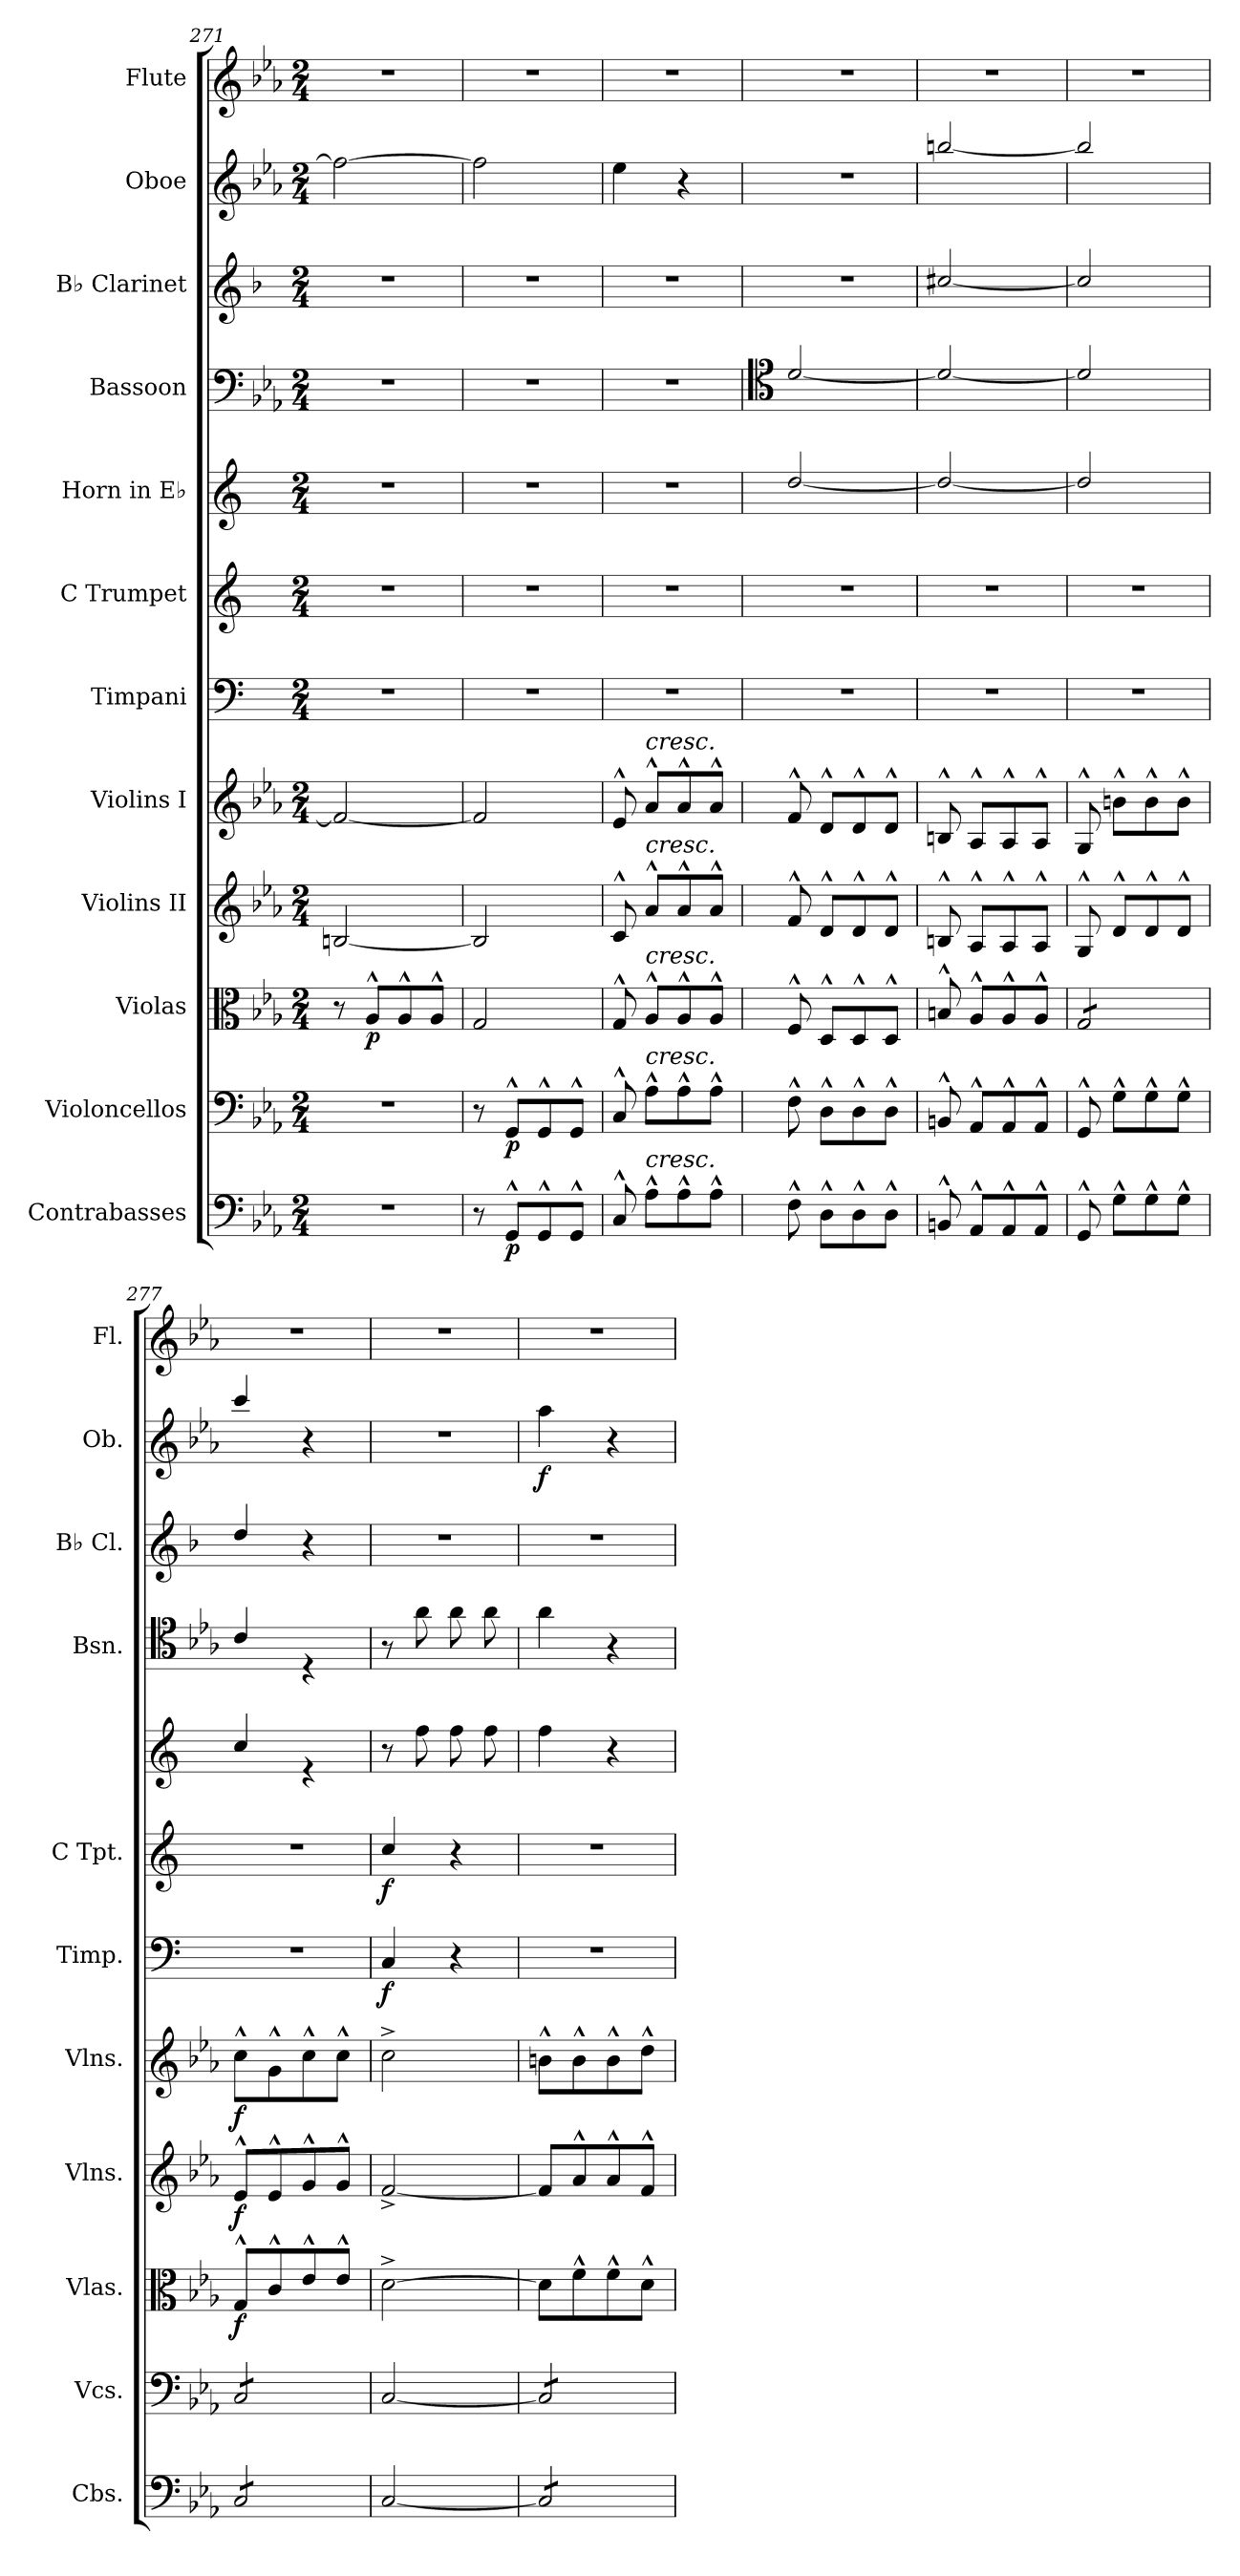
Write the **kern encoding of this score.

**kern	**dynam	**kern	**dynam	**kern	**dynam	**kern	**dynam	**kern	**dynam	**kern	**dynam	**kern	**dynam	**kern	**kern	**kern	**kern	**dynam	**kern
*part12	*part12	*part11	*part11	*part10	*part10	*part9	*part9	*part8	*part8	*part7	*part7	*part6	*part6	*part5	*part4	*part3	*part2	*part2	*part1
*staff12	*staff12	*staff11	*staff11	*staff10	*staff10	*staff9	*staff9	*staff8	*staff8	*staff7	*staff7	*staff6	*staff6	*staff5	*staff4	*staff3	*staff2	*staff2	*staff1
*I"Contrabasses	*	*I"Violoncellos	*	*I"Violas	*	*I"Violins II	*	*I"Violins I	*	*I"Timpani	*	*I"C Trumpet	*	*I"Horn in E♭	*I"Bassoon	*I"B♭ Clarinet	*I"Oboe	*	*I"Flute
*I'Cbs.	*	*I'Vcs.	*	*I'Vlas.	*	*I'Vlns.	*	*I'Vlns.	*	*I'Timp.	*	*I'C Tpt.	*	*	*I'Bsn.	*I'B♭ Cl.	*I'Ob.	*	*I'Fl.
*clefF4	*	*clefF4	*	*clefC3	*	*clefG2	*	*clefG2	*	*clefF4	*	*clefG2	*	*clefG2	*clefF4	*clefG2	*clefG2	*	*clefG2
*ITrd7c12	*	*	*	*	*	*	*	*	*	*	*	*	*	*ITrd4c7	*	*ITrd1c2	*	*	*
*k[b-e-a-]	*	*k[b-e-a-]	*	*k[b-e-a-]	*	*k[b-e-a-]	*	*k[b-e-a-]	*	*k[]	*	*k[]	*	*k[b-]	*k[b-e-a-]	*k[b-e-a-]	*k[b-e-a-]	*	*k[b-e-a-]
*M2/4	*	*M2/4	*	*M2/4	*	*M2/4	*	*M2/4	*	*M2/4	*	*M2/4	*	*M2/4	*M2/4	*M2/4	*M2/4	*	*M2/4
=271	=271	=271	=271	=271	=271	=271	=271	=271	=271	=271	=271	=271	=271	=271	=271	=271	=271	=271	=271
2r	.	2r	.	8r	.	[2Bn/	.	2f/_	.	2r	.	2r	.	2r	2r	2r	2ff\_	.	2r
!	!	!	!	!	!LO:DY:b	!	!	!	!	!	!	!	!	!	!	!	!	!	!
.	.	.	.	8A-^^/L	p	.	.	.	.	.	.	.	.	.	.	.	.	.	.
.	.	.	.	8A-^^/	.	.	.	.	.	.	.	.	.	.	.	.	.	.	.
.	.	.	.	8A-^^/J	.	.	.	.	.	.	.	.	.	.	.	.	.	.	.
=272	=272	=272	=272	=272	=272	=272	=272	=272	=272	=272	=272	=272	=272	=272	=272	=272	=272	=272	=272
8r	.	8r	.	2G/	.	2B/]	.	2f/]	.	2r	.	2r	.	2r	2r	2r	2ff\]	.	2r
!	!LO:DY:b	!	!LO:DY:b	!	!	!	!	!	!	!	!	!	!	!	!	!	!	!	!
8GGG^^/L	p	8GG^^/L	p	.	.	.	.	.	.	.	.	.	.	.	.	.	.	.	.
8GGG^^/	.	8GG^^/	.	.	.	.	.	.	.	.	.	.	.	.	.	.	.	.	.
8GGG^^/J	.	8GG^^/J	.	.	.	.	.	.	.	.	.	.	.	.	.	.	.	.	.
=273	=273	=273	=273	=273	=273	=273	=273	=273	=273	=273	=273	=273	=273	=273	=273	=273	=273	=273	=273
8CC^^/	.	8C^^/	.	8G^^/	.	8c^^/	.	8e-^^/	.	2r	.	2r	.	2r	2r	2r	4ee-\	.	2r
!	!	!	!	!	!	!	!	!LO:TX:a:i:t=cresc.	!	!	!	!	!	!	!	!	!	!	!
!	!	!	!	!	!	!LO:TX:a:i:t=cresc.	!	!	!	!	!	!	!	!	!	!	!	!	!
!	!	!	!	!LO:TX:a:i:t=cresc.	!	!	!	!	!	!	!	!	!	!	!	!	!	!	!
!	!	!LO:TX:a:i:t=cresc.	!	!	!	!	!	!	!	!	!	!	!	!	!	!	!	!	!
!LO:TX:a:i:t=cresc.	!	!	!	!	!	!	!	!	!	!	!	!	!	!	!	!	!	!	!
8AA-^^\L	.	8A-^^\L	.	8A-^^/L	.	8a-^^/L	.	8a-^^/L	.	.	.	.	.	.	.	.	.	.	.
8AA-^^\	.	8A-^^\	.	8A-^^/	.	8a-^^/	.	8a-^^/	.	.	.	.	.	.	.	.	4r	.	.
8AA-^^\J	.	8A-^^\J	.	8A-^^/J	.	8a-^^/J	.	8a-^^/J	.	.	.	.	.	.	.	.	.	.	.
=274	=274	=274	=274	=274	=274	=274	=274	=274	=274	=274	=274	=274	=274	=274	=274	=274	=274	=274	=274
*	*	*	*	*	*	*	*	*	*	*	*	*	*	*	*clefC4	*	*	*	*
8FF^^\	.	8F^^\	.	8F^^/	.	8f^^/	.	8f^^/	.	2r	.	2r	.	[2g/	[2d/	2r	2r	.	2r
8DD^^\L	.	8D^^\L	.	8D^^/L	.	8d^^/L	.	8d^^/L	.	.	.	.	.	.	.	.	.	.	.
8DD^^\	.	8D^^\	.	8D^^/	.	8d^^/	.	8d^^/	.	.	.	.	.	.	.	.	.	.	.
8DD^^\J	.	8D^^\J	.	8D^^/J	.	8d^^/J	.	8d^^/J	.	.	.	.	.	.	.	.	.	.	.
=275	=275	=275	=275	=275	=275	=275	=275	=275	=275	=275	=275	=275	=275	=275	=275	=275	=275	=275	=275
8BBBn^^/	.	8BBn^^/	.	8Bn^^/	.	8Bn^^/	.	8Bn^^/	.	2r	.	2r	.	2g/_	2d/_	[2bn/	[2bbn/	.	2r
8AAA-^^/L	.	8AA-^^/L	.	8A-^^/L	.	8A-^^/L	.	8A-^^/L	.	.	.	.	.	.	.	.	.	.	.
8AAA-^^/	.	8AA-^^/	.	8A-^^/	.	8A-^^/	.	8A-^^/	.	.	.	.	.	.	.	.	.	.	.
8AAA-^^/J	.	8AA-^^/J	.	8A-^^/J	.	8A-^^/J	.	8A-^^/J	.	.	.	.	.	.	.	.	.	.	.
=276	=276	=276	=276	=276	=276	=276	=276	=276	=276	=276	=276	=276	=276	=276	=276	=276	=276	=276	=276
*	*	*	*	*tremolo	*	*	*	*	*	*	*	*	*	*	*	*	*	*	*
8GGG^^/	.	8GG^^/	.	8G/L	.	8G^^/	.	8G^^/	.	2r	.	2r	.	2g/]	2d/]	2b/]	2bb/]	.	2r
8GG^^\L	.	8G^^\L	.	8G/	.	8d^^/L	.	8bn^^\L	.	.	.	.	.	.	.	.	.	.	.
8GG^^\	.	8G^^\	.	8G/	.	8d^^/	.	8b^^\	.	.	.	.	.	.	.	.	.	.	.
8GG^^\J	.	8G^^\J	.	8G/J	.	8d^^/J	.	8b^^\J	.	.	.	.	.	.	.	.	.	.	.
*	*	*	*	*Xtremolo	*	*	*	*	*	*	*	*	*	*	*	*	*	*	*
=277	=277	=277	=277	=277	=277	=277	=277	=277	=277	=277	=277	=277	=277	=277	=277	=277	=277	=277	=277
!	!	!	!	!	!LO:DY:b	!	!LO:DY:b	!	!LO:DY:b	!	!	!	!	!	!	!	!	!	!
*tremolo	*	*	*	*	*	*	*	*	*	*	*	*	*	*	*	*	*	*	*
*	*	*tremolo	*	*	*	*	*	*	*	*	*	*	*	*	*	*	*	*	*
8CC/L	.	8C/L	.	8G^^/L	f	8e-^^/L	f	8cc^^\L	f	2r	.	2r	.	4f/	4c/	4cc/	4ccc/	.	2r
8CC/	.	8C/	.	8c^^/	.	8e-^^/	.	8g^^\	.	.	.	.	.	.	.	.	.	.	.
8CC/	.	8C/	.	8e-^^/	.	8g^^/	.	8cc^^\	.	.	.	.	.	4re	4rD	4r	4r	.	.
8CC/J	.	8C/J	.	8e-^^/J	.	8g^^/J	.	8cc^^\J	.	.	.	.	.	.	.	.	.	.	.
*	*	*Xtremolo	*	*	*	*	*	*	*	*	*	*	*	*	*	*	*	*	*
*Xtremolo	*	*	*	*	*	*	*	*	*	*	*	*	*	*	*	*	*	*	*
=278	=278	=278	=278	=278	=278	=278	=278	=278	=278	=278	=278	=278	=278	=278	=278	=278	=278	=278	=278
!	!	!	!	!	!	!	!	!	!	!	!LO:DY:b	!	!LO:DY:b	!	!	!	!	!	!
[2CC/	.	[2C/	.	[2d^\	.	[2f^/	.	2cc^\	.	4C/	f	4cc/	f	8r	8r	2r	2r	.	2r
.	.	.	.	.	.	.	.	.	.	.	.	.	.	8b-\	8a-\	.	.	.	.
.	.	.	.	.	.	.	.	.	.	4r	.	4r	.	8b-\	8a-\	.	.	.	.
.	.	.	.	.	.	.	.	.	.	.	.	.	.	8b-\	8a-\	.	.	.	.
=279	=279	=279	=279	=279	=279	=279	=279	=279	=279	=279	=279	=279	=279	=279	=279	=279	=279	=279	=279
!	!	!	!	!	!	!	!	!	!	!	!	!	!	!	!	!	!	!LO:DY:b	!
*tremolo	*	*	*	*	*	*	*	*	*	*	*	*	*	*	*	*	*	*	*
*	*	*tremolo	*	*	*	*	*	*	*	*	*	*	*	*	*	*	*	*	*
8CC/]L	.	8C/]L	.	8d\L]	.	8f/L]	.	8bn^^\L	.	2r	.	2r	.	4b-\	4a-\	2r	4aa-\	f	2r
8CC/	.	8C/	.	8f^^\	.	8a-^^/	.	8b^^\	.	.	.	.	.	.	.	.	.	.	.
8CC/	.	8C/	.	8f^^\	.	8a-^^/	.	8b^^\	.	.	.	.	.	4r	4r	.	4r	.	.
8CC/J	.	8C/J	.	8d^^\J	.	8f^^/J	.	8dd^^\J	.	.	.	.	.	.	.	.	.	.	.
*	*	*Xtremolo	*	*	*	*	*	*	*	*	*	*	*	*	*	*	*	*	*
*Xtremolo	*	*	*	*	*	*	*	*	*	*	*	*	*	*	*	*	*	*	*
=	=	=	=	=	=	=	=	=	=	=	=	=	=	=	=	=	=	=	=
*-	*-	*-	*-	*-	*-	*-	*-	*-	*-	*-	*-	*-	*-	*-	*-	*-	*-	*-	*-
